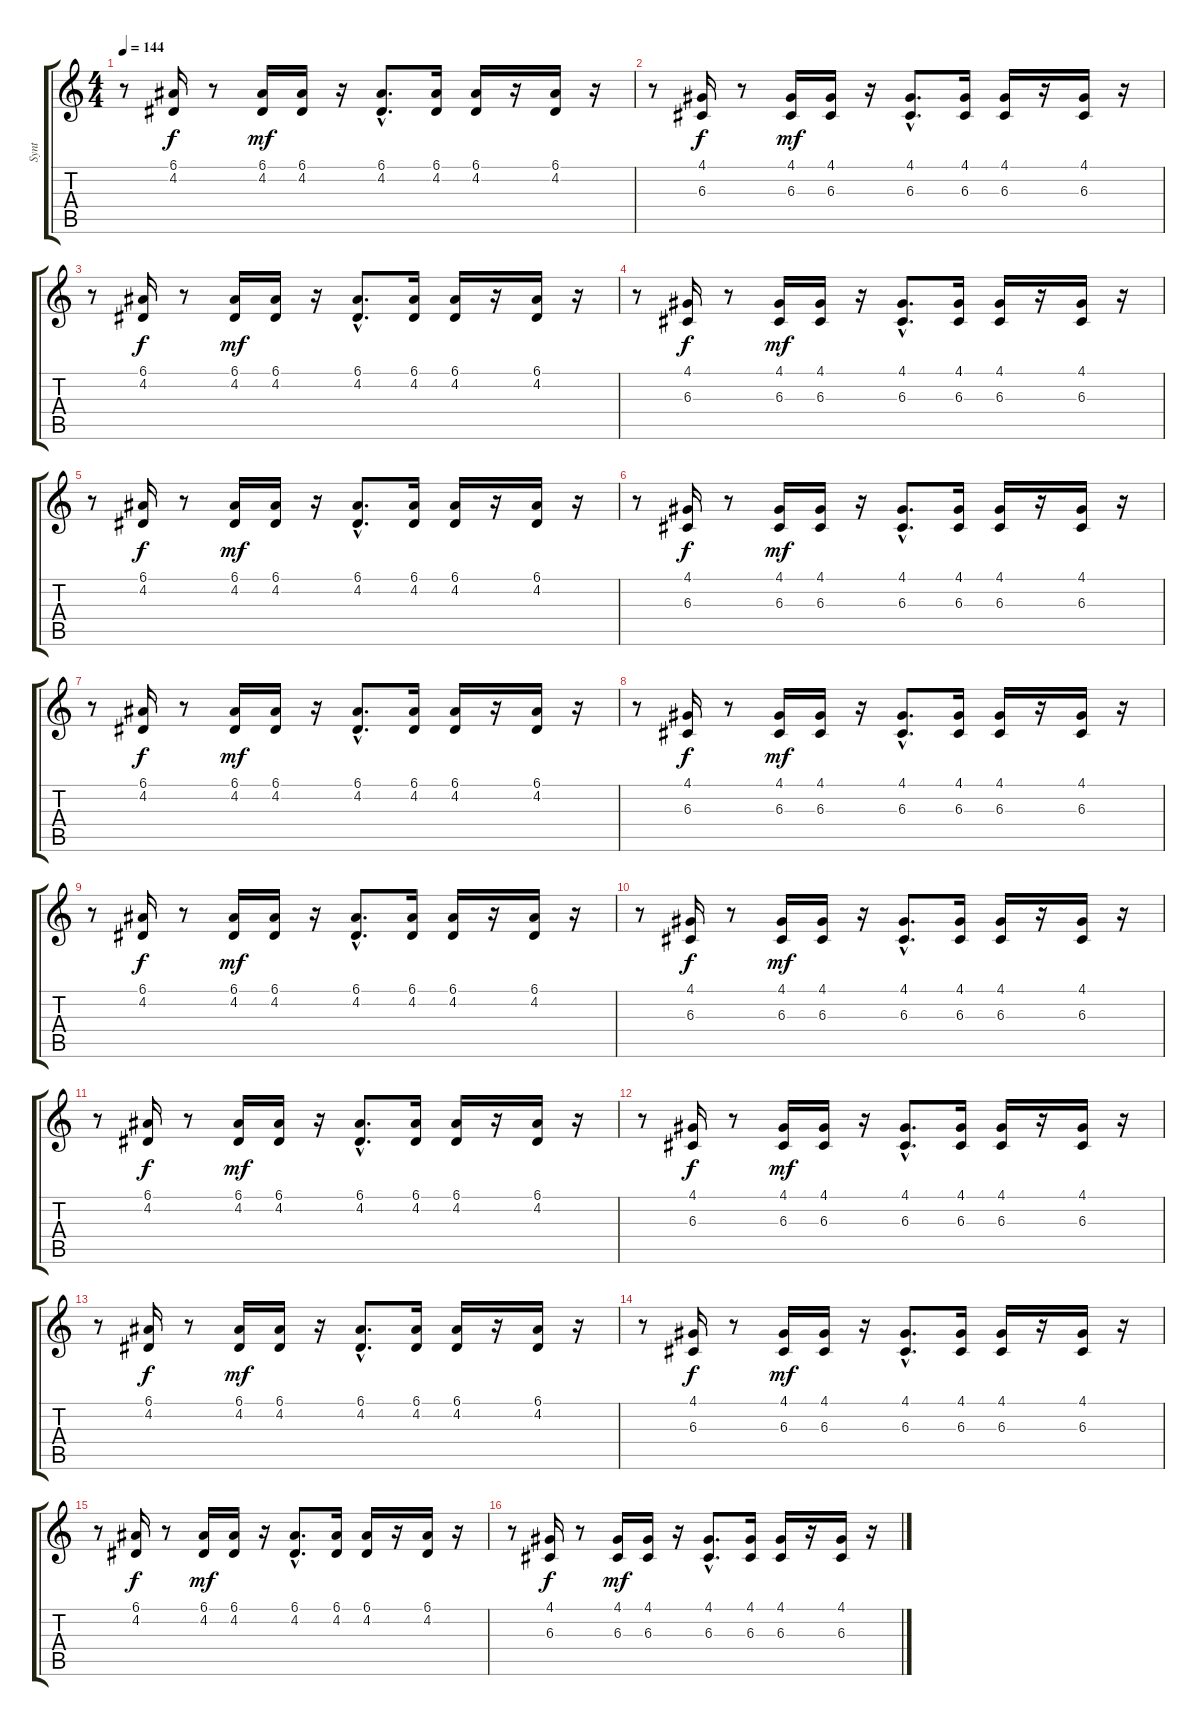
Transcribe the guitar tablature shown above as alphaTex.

\track ("Synt" "Synt") {instrument lead5charang}
\staff {score tabs}
\tuning (E4 B3 G3 D3 A2 E2) {hide}
\ts (4 4)
\tempo 144
\clef g2
\ks c
r.8{dy f instrument lead5charang} (6.1 4.2).16 r.8 (6.1 4.2).16{dy mf} (6.1 4.2).16 r.16 (6.1{hac} 4.2{hac}).8{d} (6.1 4.2).16 (6.1 4.2).16 r.16 (6.1 4.2).16 r.16 |
r.8 (4.1 6.3).16{dy f} r.8 (4.1 6.3).16{dy mf} (4.1 6.3).16 r.16 (4.1{hac} 6.3{hac}).8{d} (4.1 6.3).16 (4.1 6.3).16 r.16 (4.1 6.3).16 r.16 |
r.8 (6.1 4.2).16{dy f} r.8 (6.1 4.2).16{dy mf} (6.1 4.2).16 r.16 (6.1{hac} 4.2{hac}).8{d} (6.1 4.2).16 (6.1 4.2).16 r.16 (6.1 4.2).16 r.16 |
r.8 (4.1 6.3).16{dy f} r.8 (4.1 6.3).16{dy mf} (4.1 6.3).16 r.16 (4.1{hac} 6.3{hac}).8{d} (4.1 6.3).16 (4.1 6.3).16 r.16 (4.1 6.3).16 r.16 |
r.8 (6.1 4.2).16{dy f} r.8 (6.1 4.2).16{dy mf} (6.1 4.2).16 r.16 (6.1{hac} 4.2{hac}).8{d} (6.1 4.2).16 (6.1 4.2).16 r.16 (6.1 4.2).16 r.16 |
r.8 (4.1 6.3).16{dy f} r.8 (4.1 6.3).16{dy mf} (4.1 6.3).16 r.16 (4.1{hac} 6.3{hac}).8{d} (4.1 6.3).16 (4.1 6.3).16 r.16 (4.1 6.3).16 r.16 |
r.8 (6.1 4.2).16{dy f} r.8 (6.1 4.2).16{dy mf} (6.1 4.2).16 r.16 (6.1{hac} 4.2{hac}).8{d} (6.1 4.2).16 (6.1 4.2).16 r.16 (6.1 4.2).16 r.16 |
r.8 (4.1 6.3).16{dy f} r.8 (4.1 6.3).16{dy mf} (4.1 6.3).16 r.16 (4.1{hac} 6.3{hac}).8{d} (4.1 6.3).16 (4.1 6.3).16 r.16 (4.1 6.3).16 r.16 |
r.8 (6.1 4.2).16{dy f} r.8 (6.1 4.2).16{dy mf} (6.1 4.2).16 r.16 (6.1{hac} 4.2{hac}).8{d} (6.1 4.2).16 (6.1 4.2).16 r.16 (6.1 4.2).16 r.16 |
r.8 (4.1 6.3).16{dy f} r.8 (4.1 6.3).16{dy mf} (4.1 6.3).16 r.16 (4.1{hac} 6.3{hac}).8{d} (4.1 6.3).16 (4.1 6.3).16 r.16 (4.1 6.3).16 r.16 |
r.8 (6.1 4.2).16{dy f} r.8 (6.1 4.2).16{dy mf} (6.1 4.2).16 r.16 (6.1{hac} 4.2{hac}).8{d} (6.1 4.2).16 (6.1 4.2).16 r.16 (6.1 4.2).16 r.16 |
r.8 (4.1 6.3).16{dy f} r.8 (4.1 6.3).16{dy mf} (4.1 6.3).16 r.16 (4.1{hac} 6.3{hac}).8{d} (4.1 6.3).16 (4.1 6.3).16 r.16 (4.1 6.3).16 r.16 |
r.8 (6.1 4.2).16{dy f} r.8 (6.1 4.2).16{dy mf} (6.1 4.2).16 r.16 (6.1{hac} 4.2{hac}).8{d} (6.1 4.2).16 (6.1 4.2).16 r.16 (6.1 4.2).16 r.16 |
r.8 (4.1 6.3).16{dy f} r.8 (4.1 6.3).16{dy mf} (4.1 6.3).16 r.16 (4.1{hac} 6.3{hac}).8{d} (4.1 6.3).16 (4.1 6.3).16 r.16 (4.1 6.3).16 r.16 |
r.8 (6.1 4.2).16{dy f} r.8 (6.1 4.2).16{dy mf} (6.1 4.2).16 r.16 (6.1{hac} 4.2{hac}).8{d} (6.1 4.2).16 (6.1 4.2).16 r.16 (6.1 4.2).16 r.16 |
r.8 (4.1 6.3).16{dy f} r.8 (4.1 6.3).16{dy mf} (4.1 6.3).16 r.16 (4.1{hac} 6.3{hac}).8{d} (4.1 6.3).16 (4.1 6.3).16 r.16 (4.1 6.3).16 r.16
